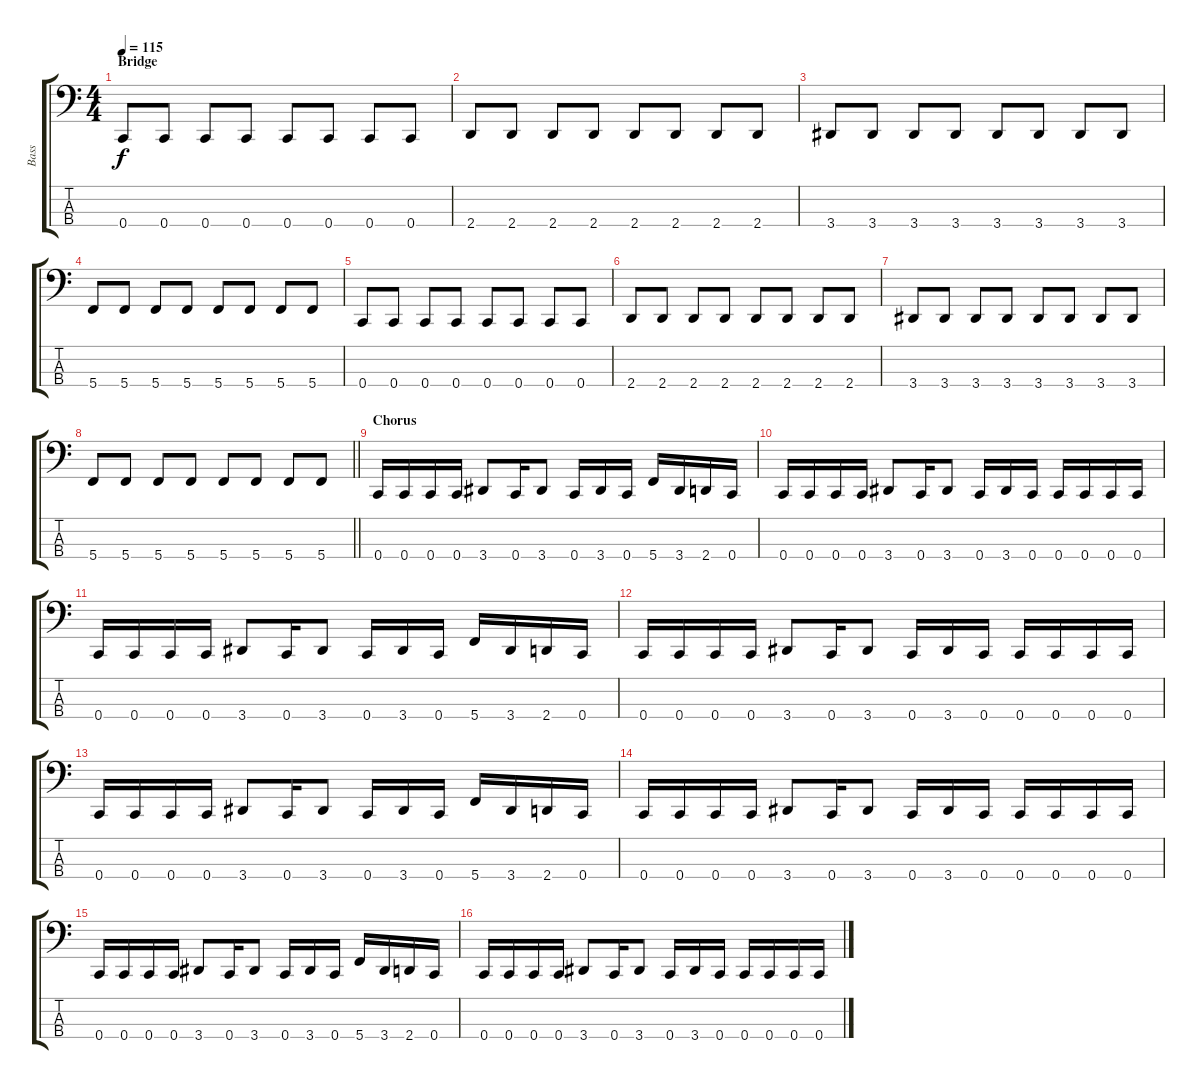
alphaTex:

\track ("Bass" "Bass") {instrument electricbassfinger}
\staff {score tabs}
\tuning (F2 C2 G1 C1) {hide}
\ts (4 4)
\section ("" "Bridge")
\tempo 115
\clef f4
\ks c
0.4.8{dy f} 0.4.8 0.4.8 0.4.8 0.4.8 0.4.8 0.4.8 0.4.8 |
2.4.8 2.4.8 2.4.8 2.4.8 2.4.8 2.4.8 2.4.8 2.4.8 |
3.4.8 3.4.8 3.4.8 3.4.8 3.4.8 3.4.8 3.4.8 3.4.8 |
5.4.8 5.4.8 5.4.8 5.4.8 5.4.8 5.4.8 5.4.8 5.4.8 |
0.4.8 0.4.8 0.4.8 0.4.8 0.4.8 0.4.8 0.4.8 0.4.8 |
2.4.8 2.4.8 2.4.8 2.4.8 2.4.8 2.4.8 2.4.8 2.4.8 |
3.4.8 3.4.8 3.4.8 3.4.8 3.4.8 3.4.8 3.4.8 3.4.8 |
\barLineRight lightlight
5.4.8 5.4.8 5.4.8 5.4.8 5.4.8 5.4.8 5.4.8 5.4.8 |
\section ("" "Chorus")
0.4.16 0.4.16 0.4.16 0.4.16 3.4.8 0.4.16 3.4.8 0.4.16 3.4.16 0.4.16 5.4.16 3.4.16 2.4.16 0.4.16 |
0.4.16 0.4.16 0.4.16 0.4.16 3.4.8 0.4.16 3.4.8 0.4.16 3.4.16 0.4.16 0.4.16 0.4.16 0.4.16 0.4.16 |
0.4.16 0.4.16 0.4.16 0.4.16 3.4.8 0.4.16 3.4.8 0.4.16 3.4.16 0.4.16 5.4.16 3.4.16 2.4.16 0.4.16 |
0.4.16 0.4.16 0.4.16 0.4.16 3.4.8 0.4.16 3.4.8 0.4.16 3.4.16 0.4.16 0.4.16 0.4.16 0.4.16 0.4.16 |
0.4.16 0.4.16 0.4.16 0.4.16 3.4.8 0.4.16 3.4.8 0.4.16 3.4.16 0.4.16 5.4.16 3.4.16 2.4.16 0.4.16 |
0.4.16 0.4.16 0.4.16 0.4.16 3.4.8 0.4.16 3.4.8 0.4.16 3.4.16 0.4.16 0.4.16 0.4.16 0.4.16 0.4.16 |
0.4.16 0.4.16 0.4.16 0.4.16 3.4.8 0.4.16 3.4.8 0.4.16 3.4.16 0.4.16 5.4.16 3.4.16 2.4.16 0.4.16 |
0.4.16 0.4.16 0.4.16 0.4.16 3.4.8 0.4.16 3.4.8 0.4.16 3.4.16 0.4.16 0.4.16 0.4.16 0.4.16 0.4.16
